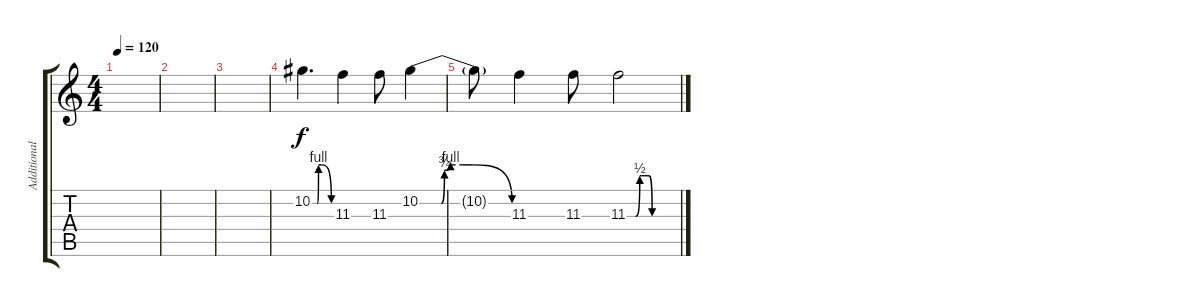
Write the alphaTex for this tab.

\track ("Additional Guitar" "Additional") {instrument distortionguitar}
\staff {score tabs}
\tuning (Eb4 Bb3 Gb3 Db3 Ab2 Db2) {hide}
\ts (4 4)
\tempo 120
\clef g2
\ks c
|
|
|
10.2{be (custom 0 0 8 0 10 0 13 0 16 0 20 4 28 4 30 4 60 0)}.4{d} 11.3.4 11.3.8 10.2{be (custom 0 0 10 0 14 0 16 3 20 4 28 4 30 4 34 4 60 0)}.4 |
10.2{t}.8 11.3.4 11.3.8 11.3{be (custom 0 0 10 0 15 2 17 2 21 2 24 2 26 2 30 0 36 0 41 0 51 0 60 0)}.2
